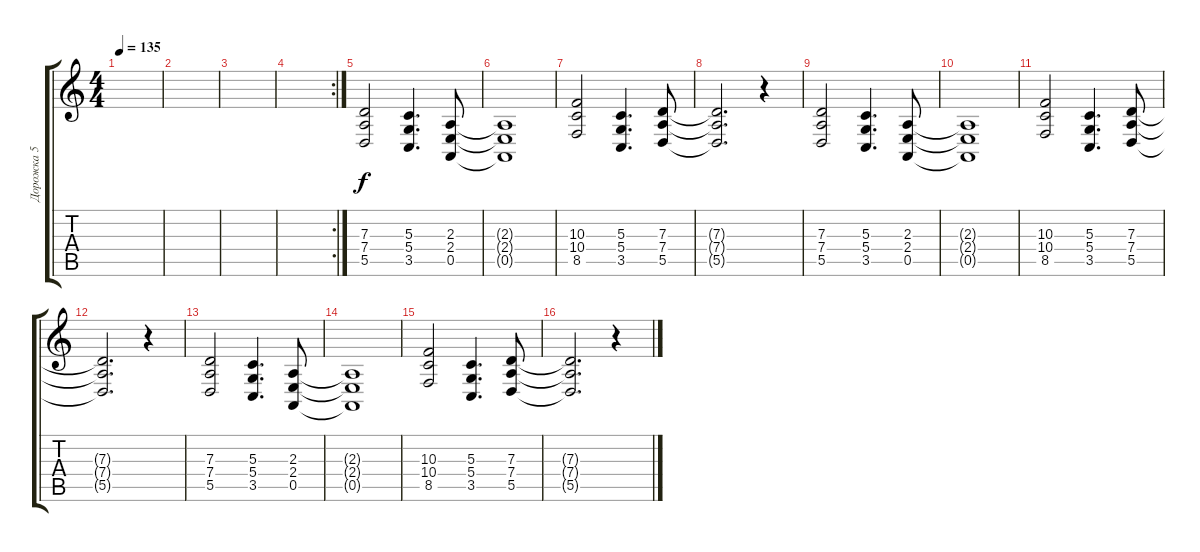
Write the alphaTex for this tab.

\track ("Дорожка 5" "Дорожка 5") {instrument tremolostrings}
\staff {score tabs}
\tuning (E4 B3 G3 D3 A2 E2) {hide}
\ts (4 4)
\tempo 135
\clef g2
\ks c
|
|
|
\rc 2
|
(7.3 7.4 5.5).2 (5.3 5.4 3.5).4{d} (2.3 2.4 0.5).8 |
(2.3{t} 2.4{t} 0.5{t}).1 |
(10.3 10.4 8.5).2 (5.3 5.4 3.5).4{d} (7.3 7.4 5.5).8 |
(7.3{t} 7.4{t} 5.5{t}).2{d} r.4 |
(7.3 7.4 5.5).2 (5.3 5.4 3.5).4{d} (2.3 2.4 0.5).8 |
(2.3{t} 2.4{t} 0.5{t}).1 |
(10.3 10.4 8.5).2 (5.3 5.4 3.5).4{d} (7.3 7.4 5.5).8 |
(7.3{t} 7.4{t} 5.5{t}).2{d} r.4 |
(7.3 7.4 5.5).2 (5.3 5.4 3.5).4{d} (2.3 2.4 0.5).8 |
(2.3{t} 2.4{t} 0.5{t}).1 |
(10.3 10.4 8.5).2 (5.3 5.4 3.5).4{d} (7.3 7.4 5.5).8 |
(7.3{t} 7.4{t} 5.5{t}).2{d} r.4
